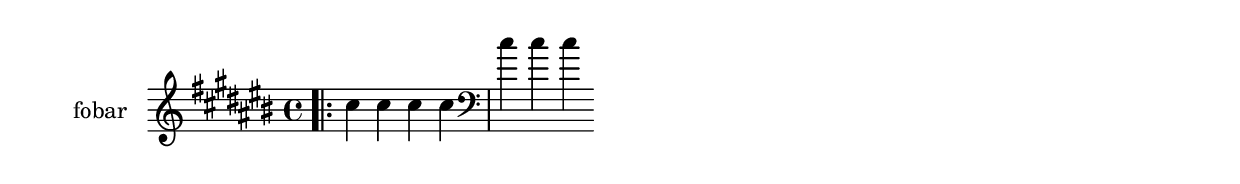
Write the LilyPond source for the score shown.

\version "1.5.68"
\header {
texidoc = "prefatory spacing

TODO: show all common combinations to check for spacing anomalies.
"
}

\score { \notes \relative c'' {
	\property Staff.instrument = "fobar"
	\bar "||:"
	\key cis \major
	cis4 cis4 cis4 cis4 \clef bass  cis4 cis4 cis4 
}
\paper  { linewidth = -1. }
}
